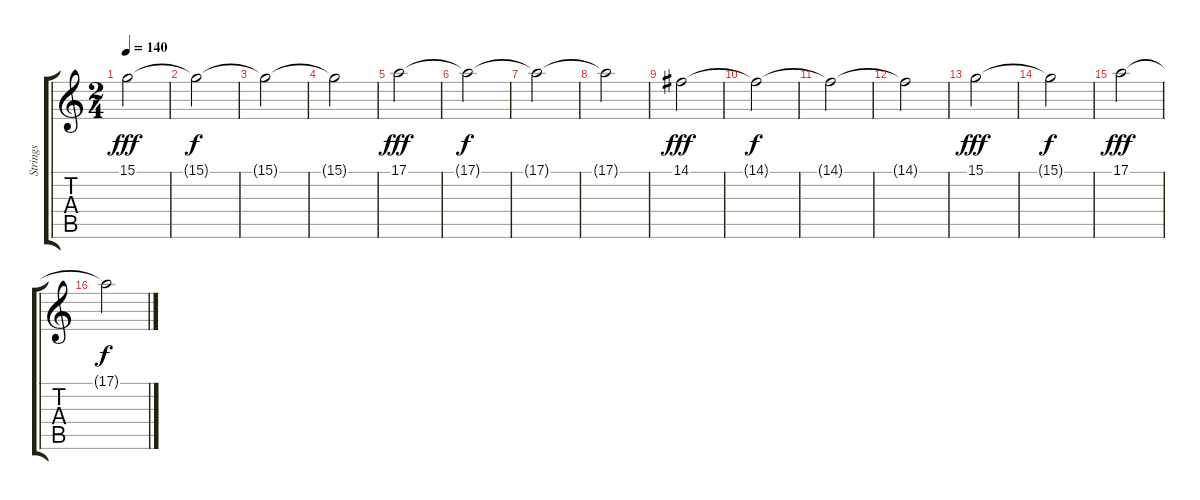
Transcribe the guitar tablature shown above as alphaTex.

\track ("Strings" "Strings") {instrument stringensemble1}
\staff {score tabs}
\tuning (E4 B3 G3 D3 A2 E2) {hide}
\ts (2 4)
\tempo 140
\clef g2
\ks c
15.1.2{dy fff balance 8 instrument stringensemble1} |
15.1{t}.2{dy f} |
15.1{t}.2 |
15.1{t}.2 |
17.1.2{dy fff} |
17.1{t}.2{dy f} |
17.1{t}.2 |
17.1{t}.2 |
14.1.2{dy fff} |
14.1{t}.2{dy f} |
14.1{t}.2 |
14.1{t}.2 |
15.1.2{dy fff} |
15.1{t}.2{dy f} |
17.1.2{dy fff} |
17.1{t}.2{dy f}
